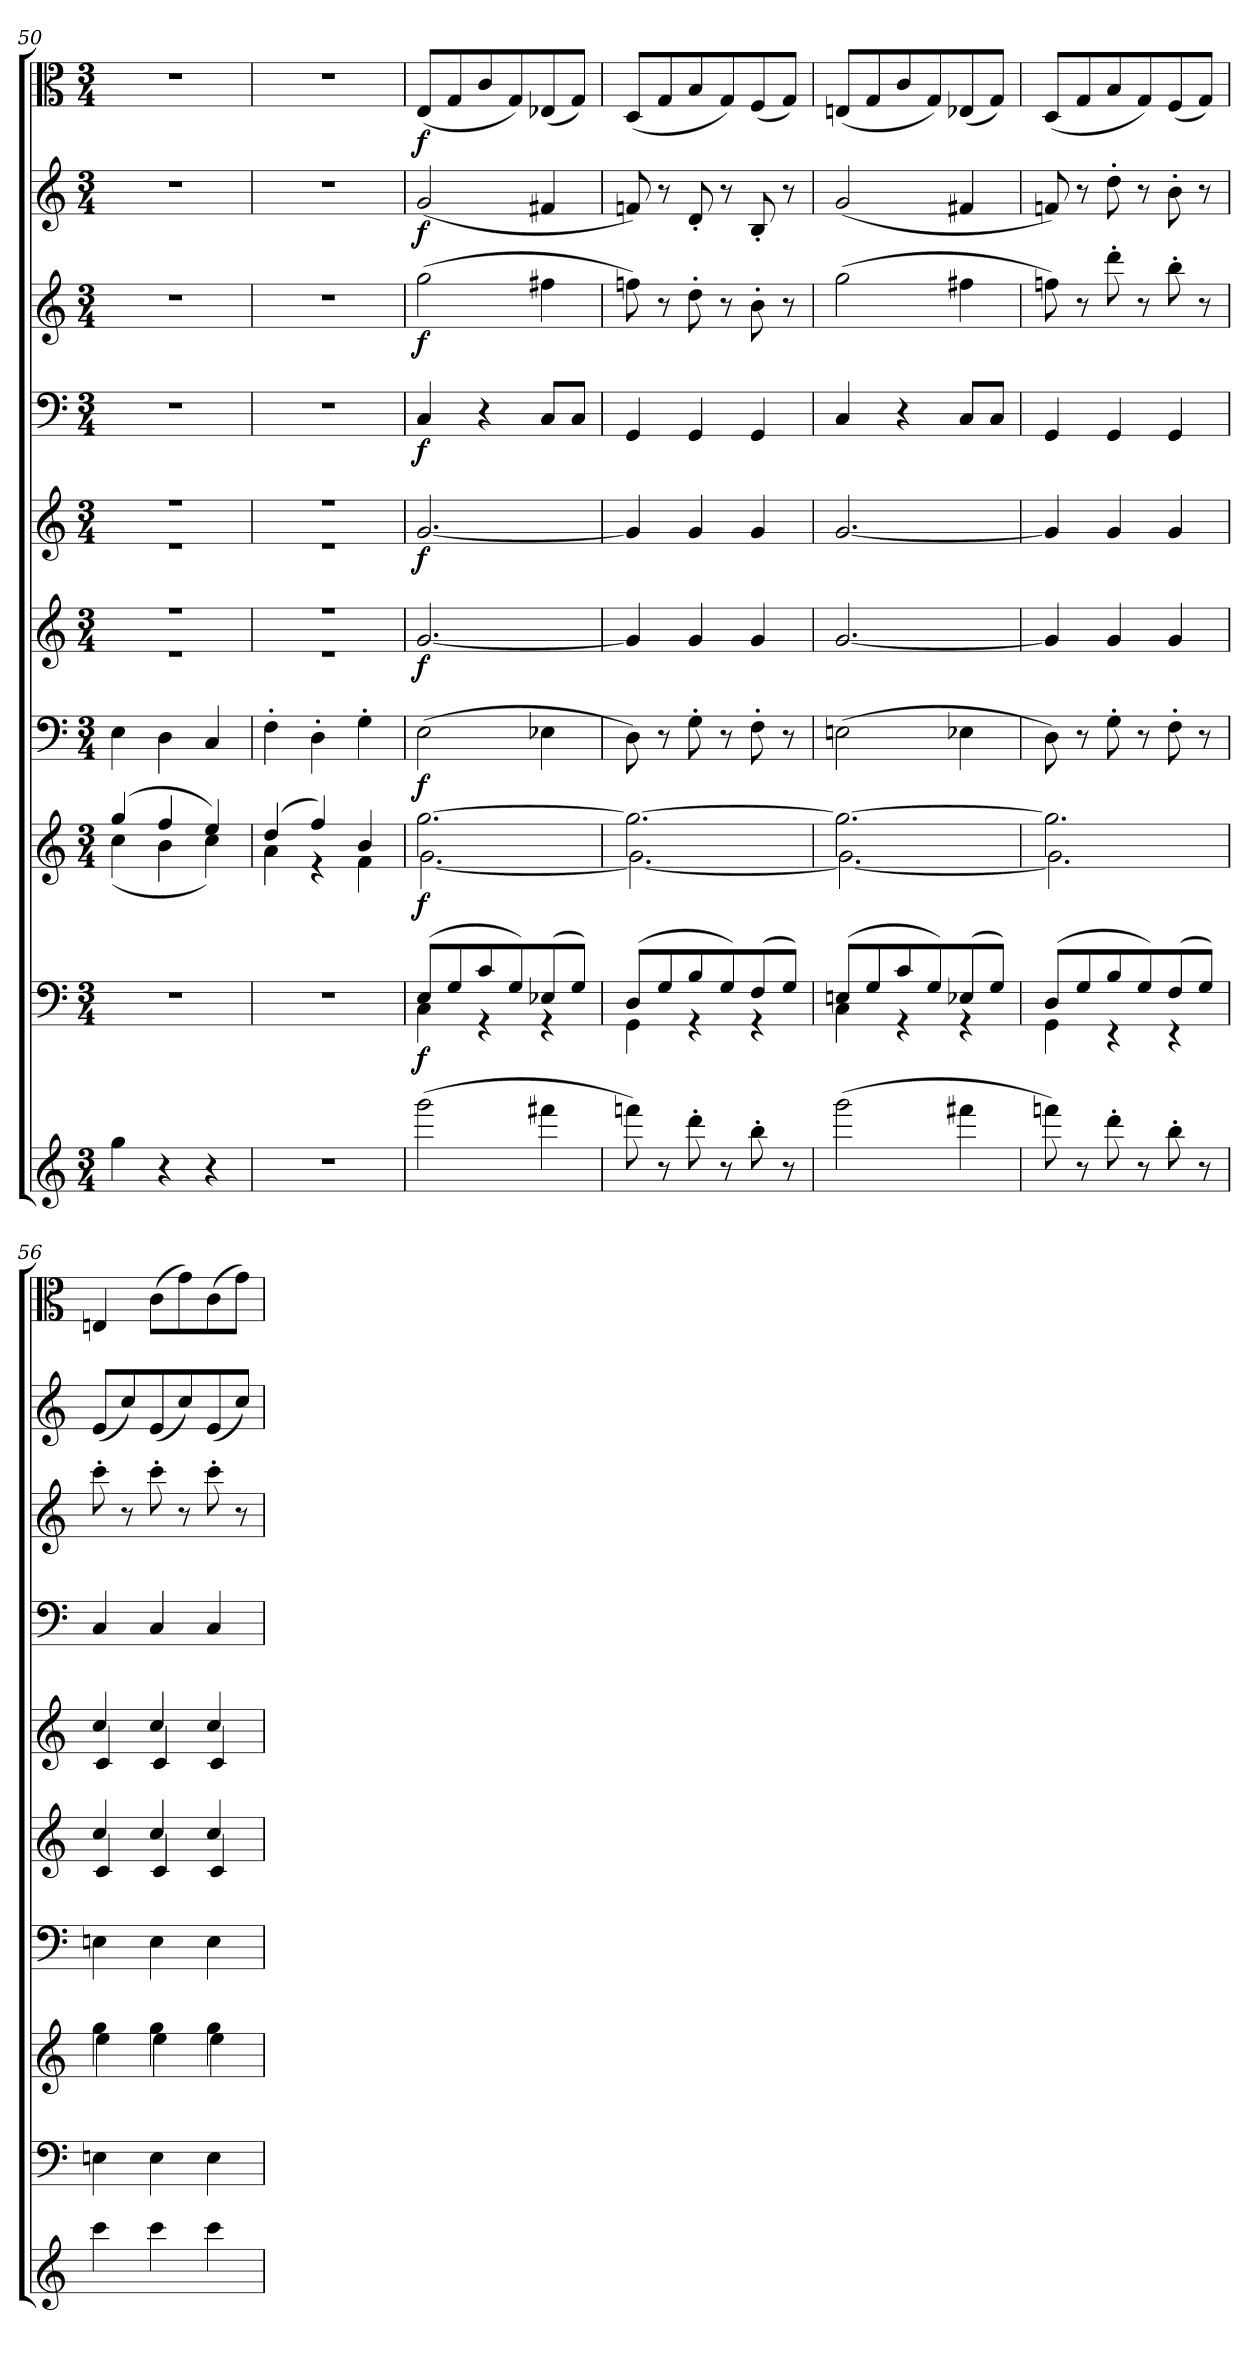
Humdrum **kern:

**kern	**kern	**dynam	**kern	**dynam	**kern	**dynam	**kern	**dynam	**kern	**dynam	**kern	**dynam	**kern	**dynam	**kern	**dynam	**kern	**dynam
*part10	*part9	*part9	*part8	*part8	*part7	*part7	*part6	*part6	*part5	*part5	*part4	*part4	*part3	*part3	*part2	*part2	*part1	*part1
*staff10	*staff9	*staff9	*staff8	*staff8	*staff7	*staff7	*staff6	*staff6	*staff5	*staff5	*staff4	*staff4	*staff3	*staff3	*staff2	*staff2	*staff1	*staff1
*clefG2	*clefF4	*	*clefG2	*	*clefF4	*	*clefG2	*	*clefG2	*	*clefF4	*	*clefG2	*	*clefG2	*	*clefC3	*
*k[]	*k[]	*	*k[]	*	*k[]	*	*k[]	*	*k[]	*	*k[]	*	*k[]	*	*k[]	*	*k[]	*
*C:	*C:	*	*C:	*	*C:	*	*C:	*	*C:	*	*C:	*	*C:	*	*C:	*	*C:	*
*M3/4	*M3/4	*	*M3/4	*	*M3/4	*	*M3/4	*	*M3/4	*	*M3/4	*	*M3/4	*	*M3/4	*	*M3/4	*
=50	=50	=50	=50	=50	=50	=50	=50	=50	=50	=50	=50	=50	=50	=50	=50	=50	=50	=50
*	*	*	*^	*	*	*	*^	*	*^	*	*	*	*	*	*	*	*	*
4gg\	2.r	.	(4gg/	(4cc\	.	4E\	.	2.r	2.r	.	2.r	2.r	.	2.r	.	2.r	.	2.r	.	2.r	.
4r	.	.	4ff/	4b\	.	4D\	.	.	.	.	.	.	.	.	.	.	.	.	.	.	.
4r	.	.	4ee/)	4cc\)	.	4C/	.	.	.	.	.	.	.	.	.	.	.	.	.	.	.
=51	=51	=51	=51	=51	=51	=51	=51	=51	=51	=51	=51	=51	=51	=51	=51	=51	=51	=51	=51	=51	=51
2.r	2.r	.	(4dd/	4a\	.	4F'\	.	2.r	2.r	.	2.r	2.r	.	2.r	.	2.r	.	2.r	.	2.r	.
.	.	.	4ff/)	4r	.	4D'\	.	.	.	.	.	.	.	.	.	.	.	.	.	.	.
.	.	.	4b/	4f\	.	4G'\	.	.	.	.	.	.	.	.	.	.	.	.	.	.	.
*	*	*	*	*	*	*	*	*v	*v	*	*	*	*	*	*	*	*	*	*	*	*
*	*	*	*	*	*	*	*	*	*	*v	*v	*	*	*	*	*	*	*	*	*
=52	=52	=52	=52	=52	=52	=52	=52	=52	=52	=52	=52	=52	=52	=52	=52	=52	=52	=52	=52
*	*^	*	*	*	*	*	*	*	*	*	*	*	*	*	*	*	*	*	*
(2ggg\	(8E/L	4C\	f	[2.gg\	[2.g\	f	(2E\	f	[2.g/	f	[2.g/	f	4C/	f	(2gg\	f	(2g/	f	(8E/L	f
.	8G/	.	.	.	.	.	.	.	.	.	.	.	.	.	.	.	.	.	8G/	.
.	8c/	4r	.	.	.	.	.	.	.	.	.	.	4r	.	.	.	.	.	8c/	.
.	8G/)	.	.	.	.	.	.	.	.	.	.	.	.	.	.	.	.	.	8G/)	.
4fff#X\	(8E-X/	4r	.	.	.	.	4E-X\	.	.	.	.	.	8C/L	.	4ff#X\	.	4f#X/	.	(8E-X/	.
.	8G/J)	.	.	.	.	.	.	.	.	.	.	.	8C/J	.	.	.	.	.	8G/J)	.
=53	=53	=53	=53	=53	=53	=53	=53	=53	=53	=53	=53	=53	=53	=53	=53	=53	=53	=53	=53	=53
8fffn\)	(8D/L	4GG\	.	2.gg\_	2.g\_	.	8D\)	.	4g/]	.	4g/]	.	4GG/	.	8ffn\)	.	8fn/)	.	(8D/L	.
8r	8G/	.	.	.	.	.	8r	.	.	.	.	.	.	.	8r	.	8r	.	8G/	.
8ddd'\	8B/	4r	.	.	.	.	8G'\	.	4g/	.	4g/	.	4GG/	.	8dd'\	.	8d'/	.	8B/	.
8r	8G/)	.	.	.	.	.	8r	.	.	.	.	.	.	.	8r	.	8r	.	8G/)	.
8bb'\	(8F/	4r	.	.	.	.	8F'\	.	4g/	.	4g/	.	4GG/	.	8b'\	.	8B'/	.	(8F/	.
8r	8G/J)	.	.	.	.	.	8r	.	.	.	.	.	.	.	8r	.	8r	.	8G/J)	.
=54	=54	=54	=54	=54	=54	=54	=54	=54	=54	=54	=54	=54	=54	=54	=54	=54	=54	=54	=54	=54
(2ggg\	(8En/L	4C\	.	2.gg\_	2.g\_	.	(2En\	.	[2.g/	.	[2.g/	.	4C/	.	(2gg\	.	(2g/	.	(8En/L	.
.	8G/	.	.	.	.	.	.	.	.	.	.	.	.	.	.	.	.	.	8G/	.
.	8c/	4r	.	.	.	.	.	.	.	.	.	.	4r	.	.	.	.	.	8c/	.
.	8G/)	.	.	.	.	.	.	.	.	.	.	.	.	.	.	.	.	.	8G/)	.
4fff#X\	(8E-X/	4r	.	.	.	.	4E-X\	.	.	.	.	.	8C/L	.	4ff#X\	.	4f#X/	.	(8E-X/	.
.	8G/J)	.	.	.	.	.	.	.	.	.	.	.	8C/J	.	.	.	.	.	8G/J)	.
=55	=55	=55	=55	=55	=55	=55	=55	=55	=55	=55	=55	=55	=55	=55	=55	=55	=55	=55	=55	=55
8fffn\)	(8D/L	4GG\	.	2.gg\]	2.g\]	.	8D\)	.	4g/]	.	4g/]	.	4GG/	.	8ffn\)	.	8fn/)	.	(8D/L	.
8r	8G/	.	.	.	.	.	8r	.	.	.	.	.	.	.	8r	.	8r	.	8G/	.
8ddd'\	8B/	4r	.	.	.	.	8G'\	.	4g/	.	4g/	.	4GG/	.	8ddd'\	.	8dd'\	.	8B/	.
8r	8G/)	.	.	.	.	.	8r	.	.	.	.	.	.	.	8r	.	8r	.	8G/)	.
8bb'\	(8F/	4r	.	.	.	.	8F'\	.	4g/	.	4g/	.	4GG/	.	8bb'\	.	8b'\	.	(8F/	.
8r	8G/J)	.	.	.	.	.	8r	.	.	.	.	.	.	.	8r	.	8r	.	8G/J)	.
*	*v	*v	*	*	*	*	*	*	*	*	*	*	*	*	*	*	*	*	*	*
=56	=56	=56	=56	=56	=56	=56	=56	=56	=56	=56	=56	=56	=56	=56	=56	=56	=56	=56	=56
*	*	*	*	*	*	*	*	*^	*	*^	*	*	*	*	*	*	*	*	*
4ccc\	4En\	.	4gg\	4ee\	.	4En\	.	4cc/	4c/	.	4cc/	4c/	.	4C/	.	8ccc'\	.	(8e/L	.	4En/	.
.	.	.	.	.	.	.	.	.	.	.	.	.	.	.	.	8r	.	8cc/)	.	.	.
4ccc\	4E\	.	4gg\	4ee\	.	4E\	.	4cc/	4c/	.	4cc/	4c/	.	4C/	.	8ccc'\	.	(8e/	.	(8c\L	.
.	.	.	.	.	.	.	.	.	.	.	.	.	.	.	.	8r	.	8cc/)	.	8g\)	.
4ccc\	4E\	.	4gg\	4ee\	.	4E\	.	4cc/	4c/	.	4cc/	4c/	.	4C/	.	8ccc'\	.	(8e/	.	(8c\	.
.	.	.	.	.	.	.	.	.	.	.	.	.	.	.	.	8r	.	8cc/J)	.	8g\J)	.
*	*	*	*	*	*	*	*	*v	*v	*	*	*	*	*	*	*	*	*	*	*	*
*	*	*	*v	*v	*	*	*	*	*	*v	*v	*	*	*	*	*	*	*	*	*
=	=	=	=	=	=	=	=	=	=	=	=	=	=	=	=	=	=	=
*-	*-	*-	*-	*-	*-	*-	*-	*-	*-	*-	*-	*-	*-	*-	*-	*-	*-	*-
